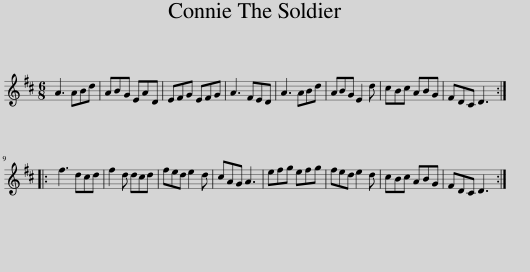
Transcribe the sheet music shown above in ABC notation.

X:1
L:1/8
M:6/8
I:linebreak $
K:D
V:1 treble
V:1
 A3 ABd | ABG EAD | EFG EFG | A3 FED | A3 ABd | %5
 ABG E2 d | cBc ABG | FDC D3 ::$ f3 dcd | f2 d dcd | %10
 fed e2 d | cAG A3 | efg efg | fed e2 d | cBc ABG | %15
 FDC D3 :| %16
